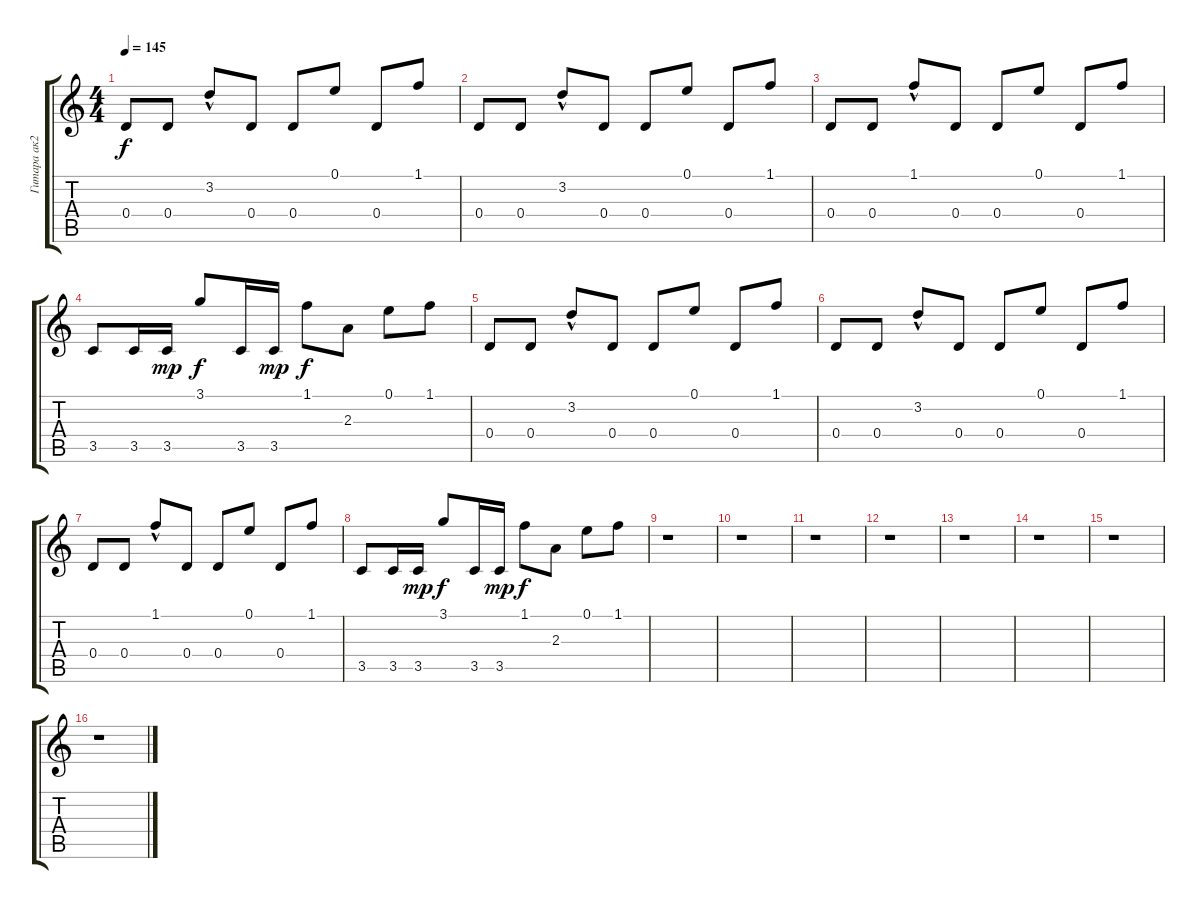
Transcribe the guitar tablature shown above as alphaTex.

\track ("Гитара ак2" "Гитара ак2") {instrument electricguitarclean}
\staff {score tabs}
\tuning (E4 B3 G3 D3 A2 E2) {hide}
\ts (4 4)
\tempo 145
\clef g2
\ks c
0.4.8{dy f} 0.4.8 3.2{hac}.8 0.4.8 0.4.8 0.1.8 0.4.8 1.1.8 |
0.4.8 0.4.8 3.2{hac}.8 0.4.8 0.4.8 0.1.8 0.4.8 1.1.8 |
0.4.8 0.4.8 1.1{hac}.8 0.4.8 0.4.8 0.1.8 0.4.8 1.1.8 |
3.5.8 3.5.16 3.5.16{dy mp} 3.1.8{dy f} 3.5.16 3.5.16{dy mp} 1.1.8{dy f} 2.3.8 0.1.8 1.1.8 |
0.4.8 0.4.8 3.2{hac}.8 0.4.8 0.4.8 0.1.8 0.4.8 1.1.8 |
0.4.8 0.4.8 3.2{hac}.8 0.4.8 0.4.8 0.1.8 0.4.8 1.1.8 |
0.4.8 0.4.8 1.1{hac}.8 0.4.8 0.4.8 0.1.8 0.4.8 1.1.8 |
3.5.8 3.5.16 3.5.16{dy mp} 3.1.8{dy f} 3.5.16 3.5.16{dy mp} 1.1.8{dy f} 2.3.8 0.1.8 1.1.8 |
r.1 |
r.1 |
r.1 |
r.1 |
r.1 |
r.1 |
r.1 |
r.1
